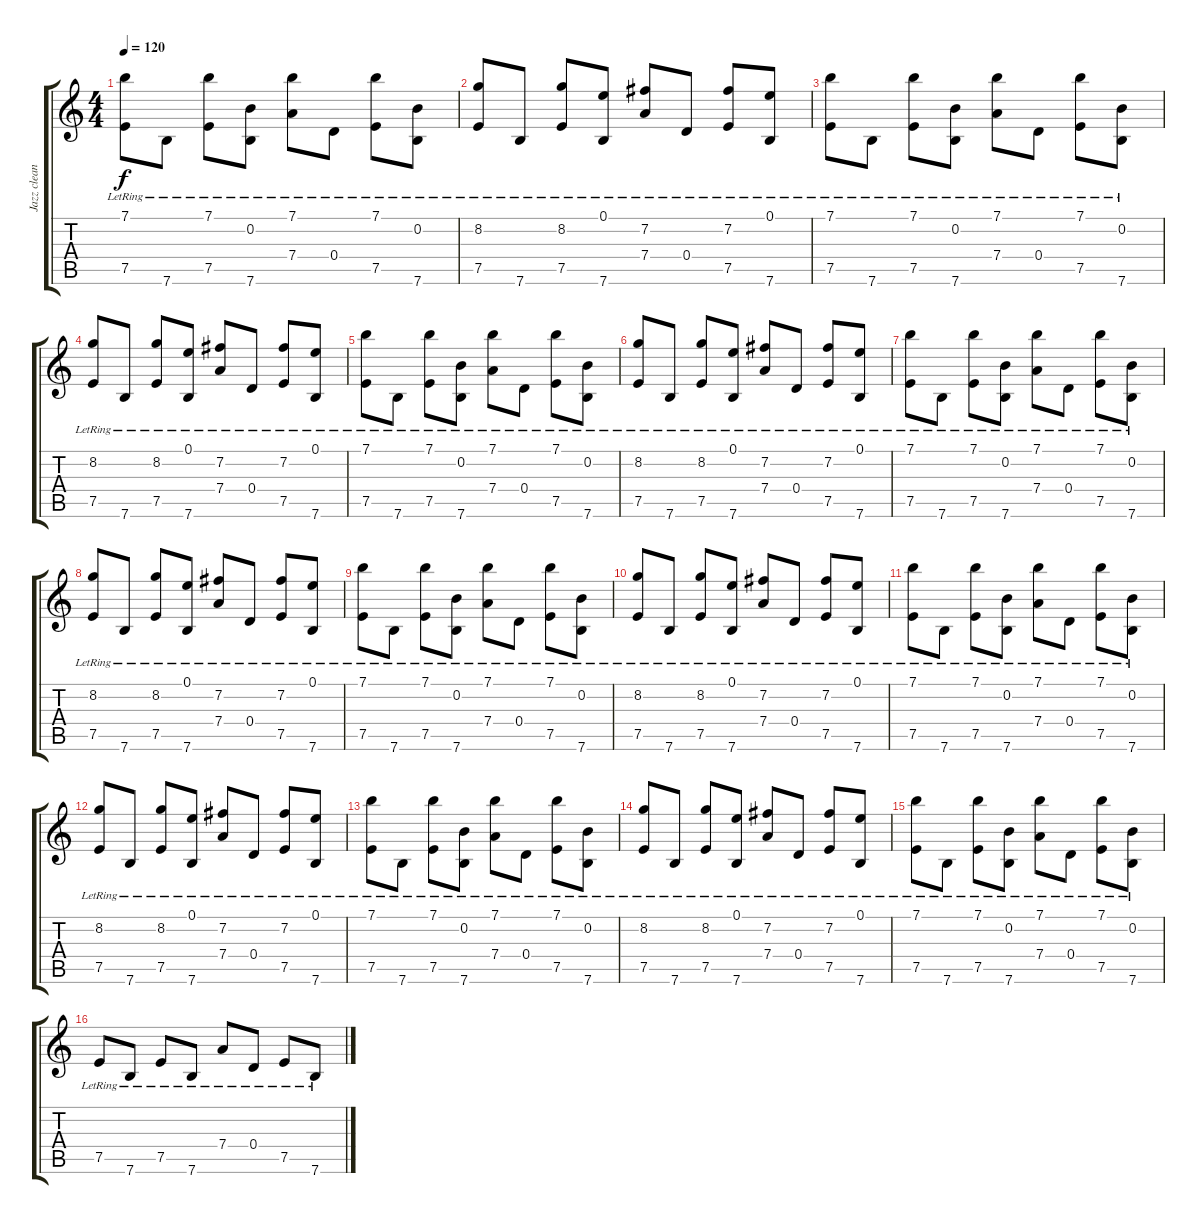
\track ("Jazz clean  elec" "Jazz clean") {instrument electricguitarjazz}
\staff {score tabs}
\tuning (E4 B3 G3 D3 A2 E2) {hide}
\ts (4 4)
\tempo 120
\clef g2
\ks c
(7.1{lr} 7.5{lr}).8{dy f} 7.6{lr}.8 (7.1{lr} 7.5{lr}).8 (0.2 7.6{lr}).8 (7.1{lr} 7.4{lr}).8 0.4{lr}.8 (7.1{lr} 7.5{lr}).8 (0.2{lr} 7.6{lr}).8 |
(8.2{lr} 7.5{lr}).8 7.6{lr}.8 (8.2{lr} 7.5{lr}).8 (0.1{lr} 7.6{lr}).8 (7.2{lr} 7.4{lr}).8 0.4{lr}.8 (7.2{lr} 7.5{lr}).8 (0.1{lr} 7.6{lr}).8 |
(7.1{lr} 7.5{lr}).8 7.6{lr}.8 (7.1{lr} 7.5{lr}).8 (0.2 7.6{lr}).8 (7.1{lr} 7.4{lr}).8 0.4{lr}.8 (7.1{lr} 7.5{lr}).8 (0.2{lr} 7.6{lr}).8 |
(8.2{lr} 7.5{lr}).8 7.6{lr}.8 (8.2{lr} 7.5{lr}).8 (0.1{lr} 7.6{lr}).8 (7.2{lr} 7.4{lr}).8 0.4{lr}.8 (7.2{lr} 7.5{lr}).8 (0.1{lr} 7.6{lr}).8 |
(7.1{lr} 7.5{lr}).8 7.6{lr}.8 (7.1{lr} 7.5{lr}).8 (0.2 7.6{lr}).8 (7.1{lr} 7.4{lr}).8 0.4{lr}.8 (7.1{lr} 7.5{lr}).8 (0.2{lr} 7.6{lr}).8 |
(8.2{lr} 7.5{lr}).8 7.6{lr}.8 (8.2{lr} 7.5{lr}).8 (0.1{lr} 7.6{lr}).8 (7.2{lr} 7.4{lr}).8 0.4{lr}.8 (7.2{lr} 7.5{lr}).8 (0.1{lr} 7.6{lr}).8 |
(7.1{lr} 7.5{lr}).8 7.6{lr}.8 (7.1{lr} 7.5{lr}).8 (0.2 7.6{lr}).8 (7.1{lr} 7.4{lr}).8 0.4{lr}.8 (7.1{lr} 7.5{lr}).8 (0.2{lr} 7.6{lr}).8 |
(8.2{lr} 7.5{lr}).8 7.6{lr}.8 (8.2{lr} 7.5{lr}).8 (0.1{lr} 7.6{lr}).8 (7.2{lr} 7.4{lr}).8 0.4{lr}.8 (7.2{lr} 7.5{lr}).8 (0.1{lr} 7.6{lr}).8 |
(7.1{lr} 7.5{lr}).8 7.6{lr}.8 (7.1{lr} 7.5{lr}).8 (0.2 7.6{lr}).8 (7.1{lr} 7.4{lr}).8 0.4{lr}.8 (7.1{lr} 7.5{lr}).8 (0.2{lr} 7.6{lr}).8 |
(8.2{lr} 7.5{lr}).8 7.6{lr}.8 (8.2{lr} 7.5{lr}).8 (0.1{lr} 7.6{lr}).8 (7.2{lr} 7.4{lr}).8 0.4{lr}.8 (7.2{lr} 7.5{lr}).8 (0.1{lr} 7.6{lr}).8 |
(7.1{lr} 7.5{lr}).8 7.6{lr}.8 (7.1{lr} 7.5{lr}).8 (0.2 7.6{lr}).8 (7.1{lr} 7.4{lr}).8 0.4{lr}.8 (7.1{lr} 7.5{lr}).8 (0.2{lr} 7.6{lr}).8 |
(8.2{lr} 7.5{lr}).8 7.6{lr}.8 (8.2{lr} 7.5{lr}).8 (0.1{lr} 7.6{lr}).8 (7.2{lr} 7.4{lr}).8 0.4{lr}.8 (7.2{lr} 7.5{lr}).8 (0.1{lr} 7.6{lr}).8 |
(7.1{lr} 7.5{lr}).8 7.6{lr}.8 (7.1{lr} 7.5{lr}).8 (0.2 7.6{lr}).8 (7.1{lr} 7.4{lr}).8 0.4{lr}.8 (7.1{lr} 7.5{lr}).8 (0.2{lr} 7.6{lr}).8 |
(8.2{lr} 7.5{lr}).8 7.6{lr}.8 (8.2{lr} 7.5{lr}).8 (0.1{lr} 7.6{lr}).8 (7.2{lr} 7.4{lr}).8 0.4{lr}.8 (7.2{lr} 7.5{lr}).8 (0.1{lr} 7.6{lr}).8 |
(7.1{lr} 7.5{lr}).8 7.6{lr}.8 (7.1{lr} 7.5{lr}).8 (0.2 7.6{lr}).8 (7.1{lr} 7.4{lr}).8 0.4{lr}.8 (7.1{lr} 7.5{lr}).8 (0.2{lr} 7.6{lr}).8 |
7.5{lr}.8 7.6{lr}.8 7.5{lr}.8 7.6{lr}.8 7.4{lr}.8 0.4{lr}.8 7.5{lr}.8 7.6{lr}.8
